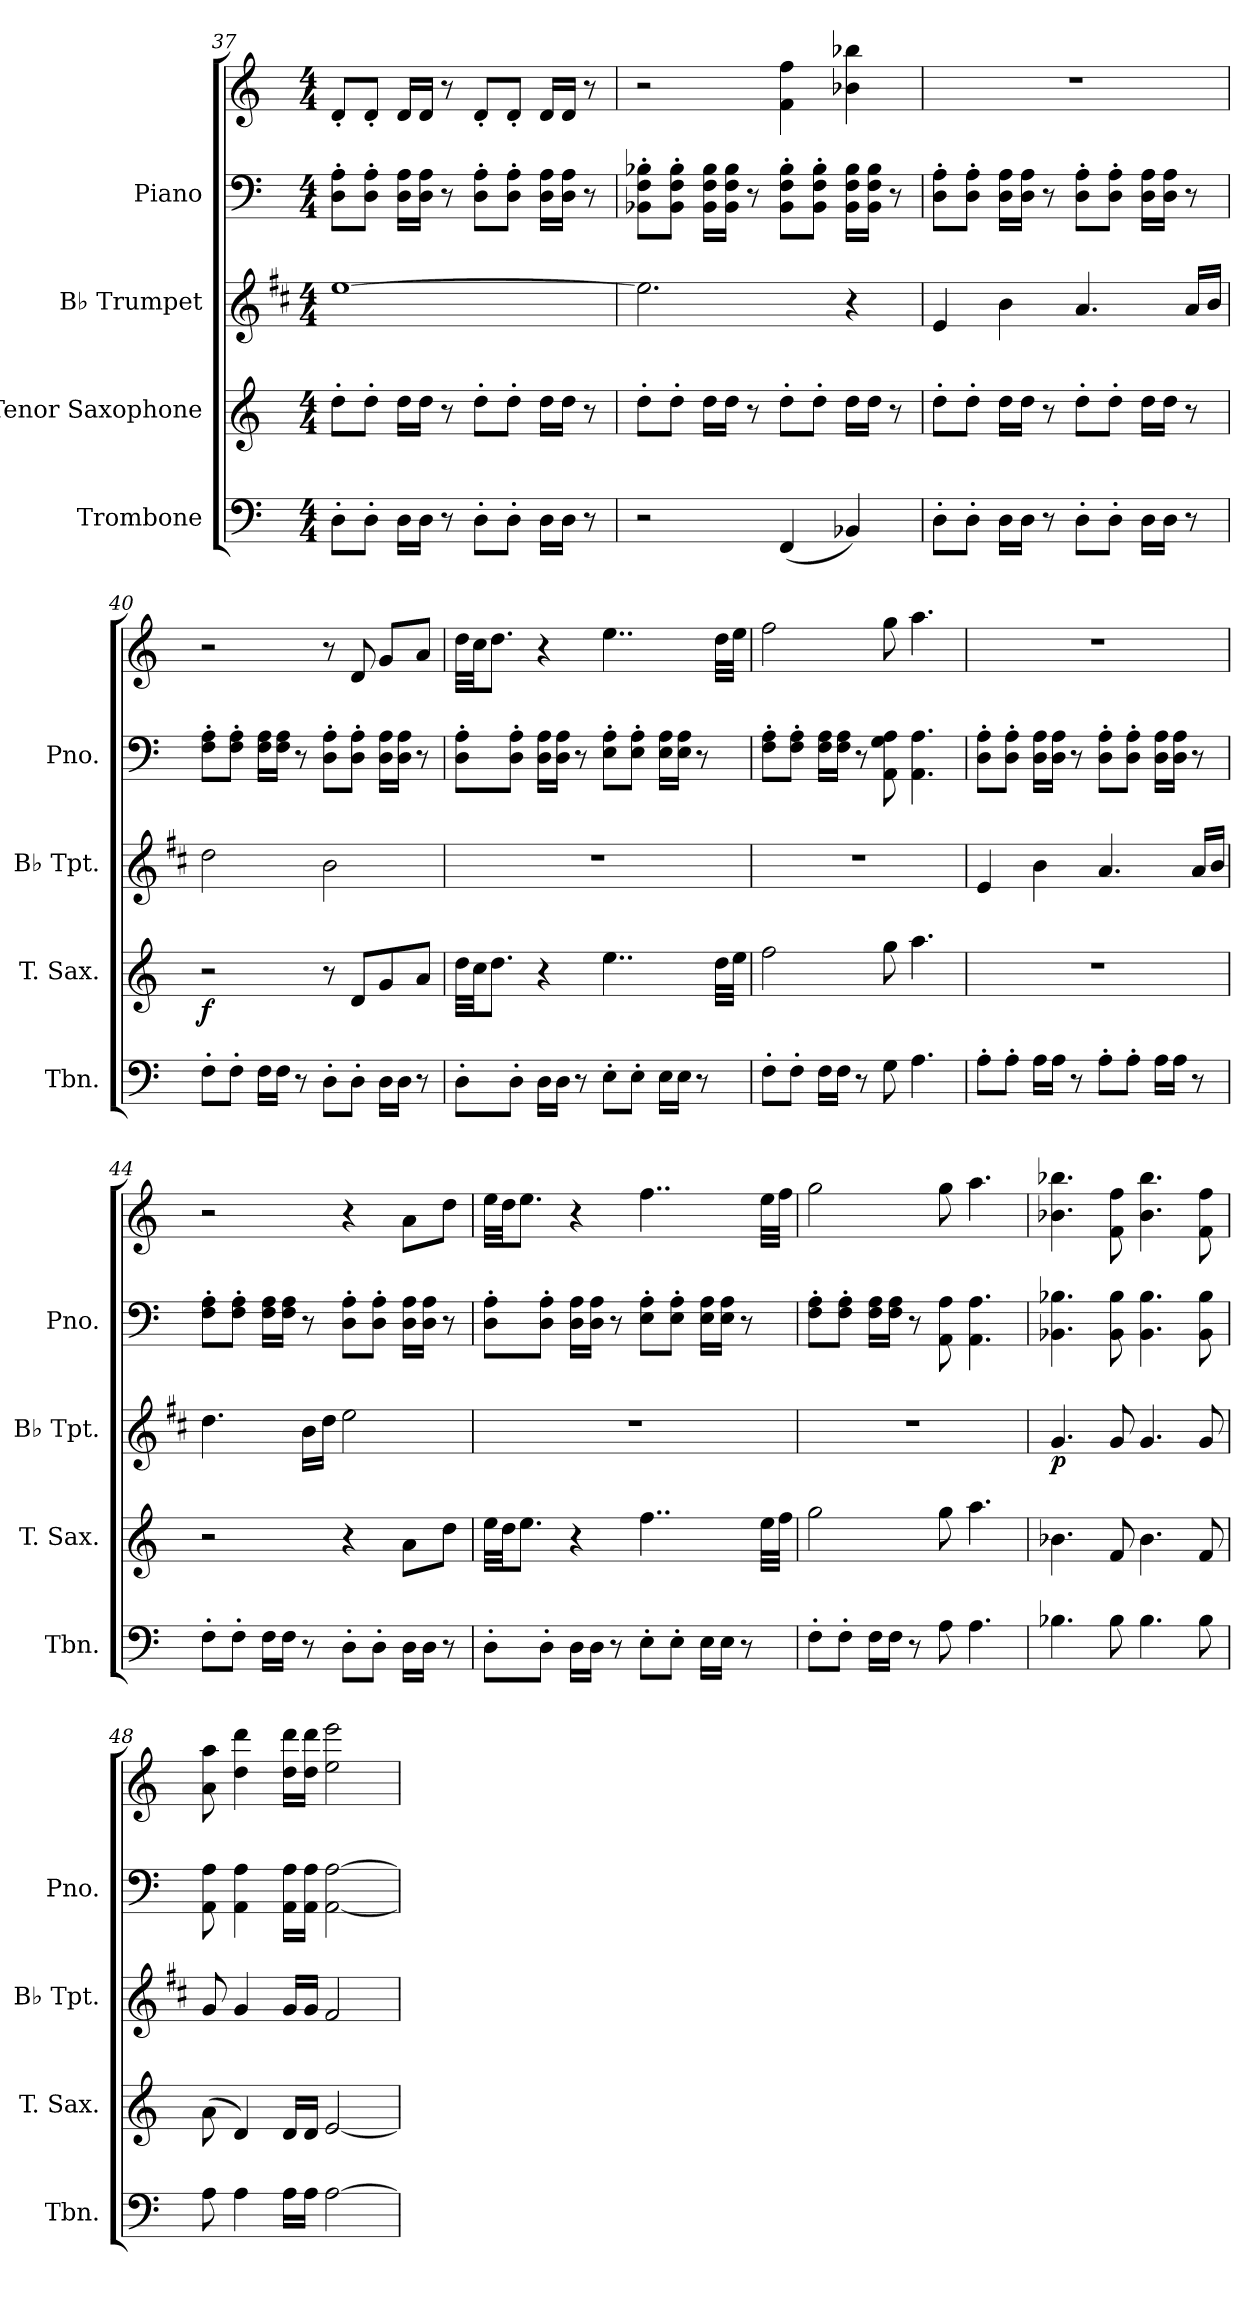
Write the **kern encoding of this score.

**kern	**kern	**dynam	**kern	**dynam	**kern	**kern
*part4	*part3	*part3	*part2	*part2	*part1	*part1
*staff5	*staff4	*staff4	*staff3	*staff3	*staff2	*staff1
*I"Trombone	*I"Tenor Saxophone	*	*I"B♭ Trumpet	*	*I"Piano	*
*I'Tbn.	*I'T. Sax.	*	*I'B♭ Tpt.	*	*I'Pno.	*
*clefF4	*clefG2	*	*clefG2	*	*clefF4	*clefG2
*	*ITrd8c14	*	*ITrd1c2	*	*	*
*k[]	*k[]	*	*k[]	*	*k[]	*k[]
*M4/4	*M4/4	*	*M4/4	*	*M4/4	*M4/4
=37	=37	=37	=37	=37	=37	=37
8D'\L	8d'\L	.	[1dd	.	8D'\ 8A'\L	8d'/L
8D'\J	8d'\J	.	.	.	8D'\ 8A'\J	8d'/J
16D\LL	16d\LL	.	.	.	16D\ 16A\LL	16d/LL
16D\JJ	16d\JJ	.	.	.	16D\ 16A\JJ	16d/JJ
8r	8r	.	.	.	8r	8r
8D'\L	8d'\L	.	.	.	8D'\ 8A'\L	8d'/L
8D'\J	8d'\J	.	.	.	8D'\ 8A'\J	8d'/J
16D\LL	16d\LL	.	.	.	16D\ 16A\LL	16d/LL
16D\JJ	16d\JJ	.	.	.	16D\ 16A\JJ	16d/JJ
8r	8r	.	.	.	8r	8r
=38	=38	=38	=38	=38	=38	=38
2r	8d'\L	.	2.dd\]	.	8BB-X'\ 8F'\ 8B-X'\L	2r
.	8d'\J	.	.	.	8BB-'\ 8F'\ 8B-'\J	.
.	16d\LL	.	.	.	16BB-\ 16F\ 16B-\LL	.
.	16d\JJ	.	.	.	16BB-\ 16F\ 16B-\JJ	.
.	8r	.	.	.	8r	.
(4FF/	8d'\L	.	.	.	8BB-'\ 8F'\ 8B-'\L	4f\ 4ff\
.	8d'\J	.	.	.	8BB-'\ 8F'\ 8B-'\J	.
4BB-X/)	16d\LL	.	4r	.	16BB-\ 16F\ 16B-\LL	4b-X\ 4bb-X\
.	16d\JJ	.	.	.	16BB-\ 16F\ 16B-\JJ	.
.	8r	.	.	.	8r	.
=39	=39	=39	=39	=39	=39	=39
8D'\L	8d'\L	.	4d/	.	8D'\ 8A'\L	1r
8D'\J	8d'\J	.	.	.	8D'\ 8A'\J	.
16D\LL	16d\LL	.	4a\	.	16D\ 16A\LL	.
16D\JJ	16d\JJ	.	.	.	16D\ 16A\JJ	.
8r	8r	.	.	.	8r	.
8D'\L	8d'\L	.	4.g/	.	8D'\ 8A'\L	.
8D'\J	8d'\J	.	.	.	8D'\ 8A'\J	.
16D\LL	16d\LL	.	.	.	16D\ 16A\LL	.
16D\JJ	16d\JJ	.	.	.	16D\ 16A\JJ	.
8r	8r	.	16g/LL	.	8r	.
.	.	.	16a/JJ	.	.	.
!!LO:LB:g=z
=40	=40	=40	=40	=40	=40	=40
!	!	!LO:DY:b	!	!	!	!
8F'\L	2r	f	2cc\	.	8F'\ 8A'\L	2r
8F'\J	.	.	.	.	8F'\ 8A'\J	.
16F\LL	.	.	.	.	16F\ 16A\LL	.
16F\JJ	.	.	.	.	16F\ 16A\JJ	.
8r	.	.	.	.	8r	.
8D'\L	8r	.	2a\	.	8D'\ 8A'\L	8r
8D'\J	8D/L	.	.	.	8D'\ 8A'\J	8d/
16D\LL	8G/	.	.	.	16D\ 16A\LL	8g/L
16D\JJ	.	.	.	.	16D\ 16A\JJ	.
8r	8A/J	.	.	.	8r	8a/J
=41	=41	=41	=41	=41	=41	=41
8D'\L	32d\LLL	.	1r	.	8D'\ 8A'\L	32dd\LLL
.	32c\JJ	.	.	.	.	32cc\JJ
.	8.d\J	.	.	.	.	8.dd\J
8D'\J	.	.	.	.	8D'\ 8A'\J	.
16D\LL	4r	.	.	.	16D\ 16A\LL	4r
16D\JJ	.	.	.	.	16D\ 16A\JJ	.
8r	.	.	.	.	8r	.
8E'\L	4..e\	.	.	.	8E'\ 8A'\L	4..ee\
8E'\J	.	.	.	.	8E'\ 8A'\J	.
16E\LL	.	.	.	.	16E\ 16A\LL	.
16E\JJ	.	.	.	.	16E\ 16A\JJ	.
8r	.	.	.	.	8r	.
.	32d\LLL	.	.	.	.	32dd\LLL
.	32e\JJJ	.	.	.	.	32ee\JJJ
=42	=42	=42	=42	=42	=42	=42
8F'\L	2f\	.	1r	.	8F'\ 8A'\L	2ff\
8F'\J	.	.	.	.	8F'\ 8A'\J	.
16F\LL	.	.	.	.	16F\ 16A\LL	.
16F\JJ	.	.	.	.	16F\ 16A\JJ	.
8r	.	.	.	.	8r	.
8G\	8g\	.	.	.	8AA\ 8G\ 8A\	8gg\
4.A\	4.a\	.	.	.	4.AA\ 4.A\	4.aa\
=43	=43	=43	=43	=43	=43	=43
8A'\L	1r	.	4d/	.	8D'\ 8A'\L	1r
8A'\J	.	.	.	.	8D'\ 8A'\J	.
16A\LL	.	.	4a\	.	16D\ 16A\LL	.
16A\JJ	.	.	.	.	16D\ 16A\JJ	.
8r	.	.	.	.	8r	.
8A'\L	.	.	4.g/	.	8D'\ 8A'\L	.
8A'\J	.	.	.	.	8D'\ 8A'\J	.
16A\LL	.	.	.	.	16D\ 16A\LL	.
16A\JJ	.	.	.	.	16D\ 16A\JJ	.
8r	.	.	16g/LL	.	8r	.
.	.	.	16a/JJ	.	.	.
!!LO:LB:g=z
=44	=44	=44	=44	=44	=44	=44
8F'\L	2r	.	4.cc\	.	8F'\ 8A'\L	2r
8F'\J	.	.	.	.	8F'\ 8A'\J	.
16F\LL	.	.	.	.	16F\ 16A\LL	.
16F\JJ	.	.	.	.	16F\ 16A\JJ	.
8r	.	.	16a\LL	.	8r	.
.	.	.	16cc\JJ	.	.	.
8D'\L	4r	.	2dd\	.	8D'\ 8A'\L	4r
8D'\J	.	.	.	.	8D'\ 8A'\J	.
16D\LL	8A\L	.	.	.	16D\ 16A\LL	8a\L
16D\JJ	.	.	.	.	16D\ 16A\JJ	.
8r	8d\J	.	.	.	8r	8dd\J
=45	=45	=45	=45	=45	=45	=45
8D'\L	32e\LLL	.	1r	.	8D'\ 8A'\L	32ee\LLL
.	32d\JJ	.	.	.	.	32dd\JJ
.	8.e\J	.	.	.	.	8.ee\J
8D'\J	.	.	.	.	8D'\ 8A'\J	.
16D\LL	4r	.	.	.	16D\ 16A\LL	4r
16D\JJ	.	.	.	.	16D\ 16A\JJ	.
8r	.	.	.	.	8r	.
8E'\L	4..f\	.	.	.	8E'\ 8A'\L	4..ff\
8E'\J	.	.	.	.	8E'\ 8A'\J	.
16E\LL	.	.	.	.	16E\ 16A\LL	.
16E\JJ	.	.	.	.	16E\ 16A\JJ	.
8r	.	.	.	.	8r	.
.	32e\LLL	.	.	.	.	32ee\LLL
.	32f\JJJ	.	.	.	.	32ff\JJJ
=46	=46	=46	=46	=46	=46	=46
8F'\L	2g\	.	1r	.	8F'\ 8A'\L	2gg\
8F'\J	.	.	.	.	8F'\ 8A'\J	.
16F\LL	.	.	.	.	16F\ 16A\LL	.
16F\JJ	.	.	.	.	16F\ 16A\JJ	.
8r	.	.	.	.	8r	.
8A\	8g\	.	.	.	8AA\ 8A\	8gg\
4.A\	4.a\	.	.	.	4.AA\ 4.A\	4.aa\
=47	=47	=47	=47	=47	=47	=47
!	!	!	!	!LO:DY:b	!	!
4.B-X\	4.B-X\	.	4.f/	p	4.BB-X\ 4.B-X\	4.b-X\ 4.bb-X\
8B-\	8F/	.	8f/	.	8BB-\ 8B-\	8f\ 8ff\
4.B-\	4.B-\	.	4.f/	.	4.BB-\ 4.B-\	4.b-\ 4.bb-\
8B-\	8F/	.	8f/	.	8BB-\ 8B-\	8f\ 8ff\
!!LO:LB:g=z
=48	=48	=48	=48	=48	=48	=48
8A\	(8A\	.	8f/	.	8AA\ 8A\	8a\ 8aa\
4A\	4D/)	.	4f/	.	4AA\ 4A\	4dd\ 4ddd\
16A\LL	16D/LL	.	16f/LL	.	16AA\ 16A\LL	16dd\ 16ddd\LL
16A\JJ	16D/JJ	.	16f/JJ	.	16AA\ 16A\JJ	16dd\ 16ddd\JJ
[2A\	[2E/	.	2e/	.	[2AA\ [2A\	2ee\ 2eee\
=	=	=	=	=	=	=
*-	*-	*-	*-	*-	*-	*-
